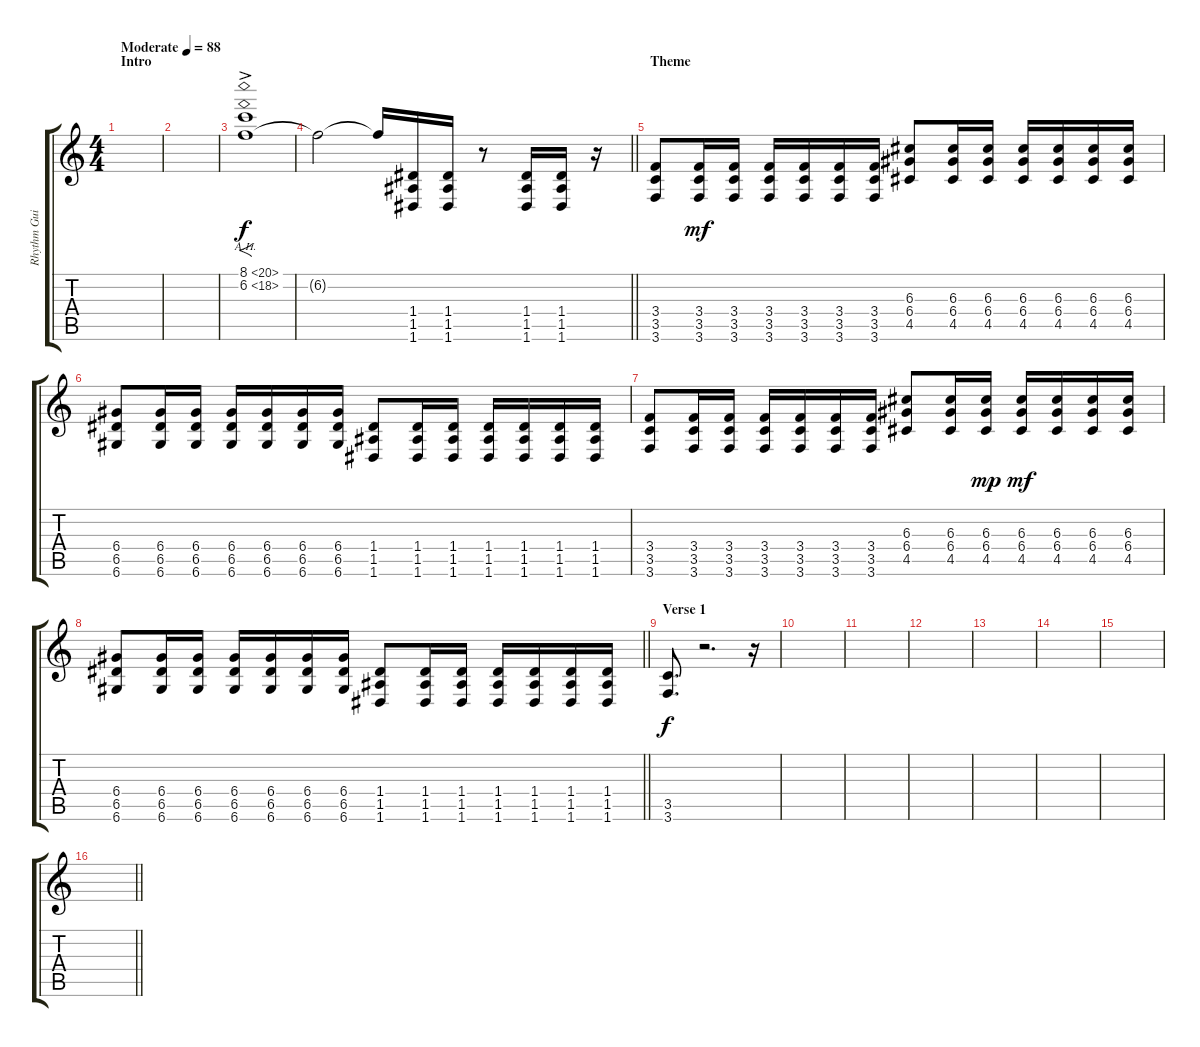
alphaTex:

\track ("Rhythm Guitar" "Rhythm Gui") {instrument distortionguitar}
\staff {score tabs}
\tuning (E4 B3 G3 D3 A2 D2) {hide}
\ts (4 4)
\section ("" "Intro")
\tempo (88 "Moderate")
\clef g2
\ks c
|
|
(8.1{ah 12 ac} 6.2{ah 12}).1{f} |
\barLineRight lightlight
6.2{t}.2{dy f} 6.2{t}.16 (1.4 1.5 1.6).16 (1.4 1.5 1.6).16 r.8 (1.4 1.5 1.6).16 (1.4 1.5 1.6).16 r.16 |
\section ("" "Theme")
(3.4 3.5 3.6).8 (3.4 3.5 3.6).16{dy mf} (3.4 3.5 3.6).16 (3.4 3.5 3.6).16 (3.4 3.5 3.6).16 (3.4 3.5 3.6).16 (3.4 3.5 3.6).16 (6.3 6.4 4.5).8 (6.3 6.4 4.5).16 (6.3 6.4 4.5).16 (6.3 6.4 4.5).16 (6.3 6.4 4.5).16 (6.3 6.4 4.5).16 (6.3 6.4 4.5).16 |
(6.4 6.5 6.6).8 (6.4 6.5 6.6).16 (6.4 6.5 6.6).16 (6.4 6.5 6.6).16 (6.4 6.5 6.6).16 (6.4 6.5 6.6).16 (6.4 6.5 6.6).16 (1.4 1.5 1.6).8 (1.4 1.5 1.6).16 (1.4 1.5 1.6).16 (1.4 1.5 1.6).16 (1.4 1.5 1.6).16 (1.4 1.5 1.6).16 (1.4 1.5 1.6).16 |
(3.4 3.5 3.6).8 (3.4 3.5 3.6).16 (3.4 3.5 3.6).16 (3.4 3.5 3.6).16 (3.4 3.5 3.6).16 (3.4 3.5 3.6).16 (3.4 3.5 3.6).16 (6.3 6.4 4.5).8 (6.3 6.4 4.5).16 (6.3 6.4 4.5).16{dy mp} (6.3 6.4 4.5).16{dy mf} (6.3 6.4 4.5).16 (6.3 6.4 4.5).16 (6.3 6.4 4.5).16 |
\barLineRight lightlight
(6.4 6.5 6.6).8 (6.4 6.5 6.6).16 (6.4 6.5 6.6).16 (6.4 6.5 6.6).16 (6.4 6.5 6.6).16 (6.4 6.5 6.6).16 (6.4 6.5 6.6).16 (1.4 1.5 1.6).8 (1.4 1.5 1.6).16 (1.4 1.5 1.6).16 (1.4 1.5 1.6).16 (1.4 1.5 1.6).16 (1.4 1.5 1.6).16 (1.4 1.5 1.6).16 |
\section ("" "Verse 1")
(3.5 3.6).8{d dy f} r.2{d} r.16 |
|
|
|
|
|
|
\barLineRight lightlight
